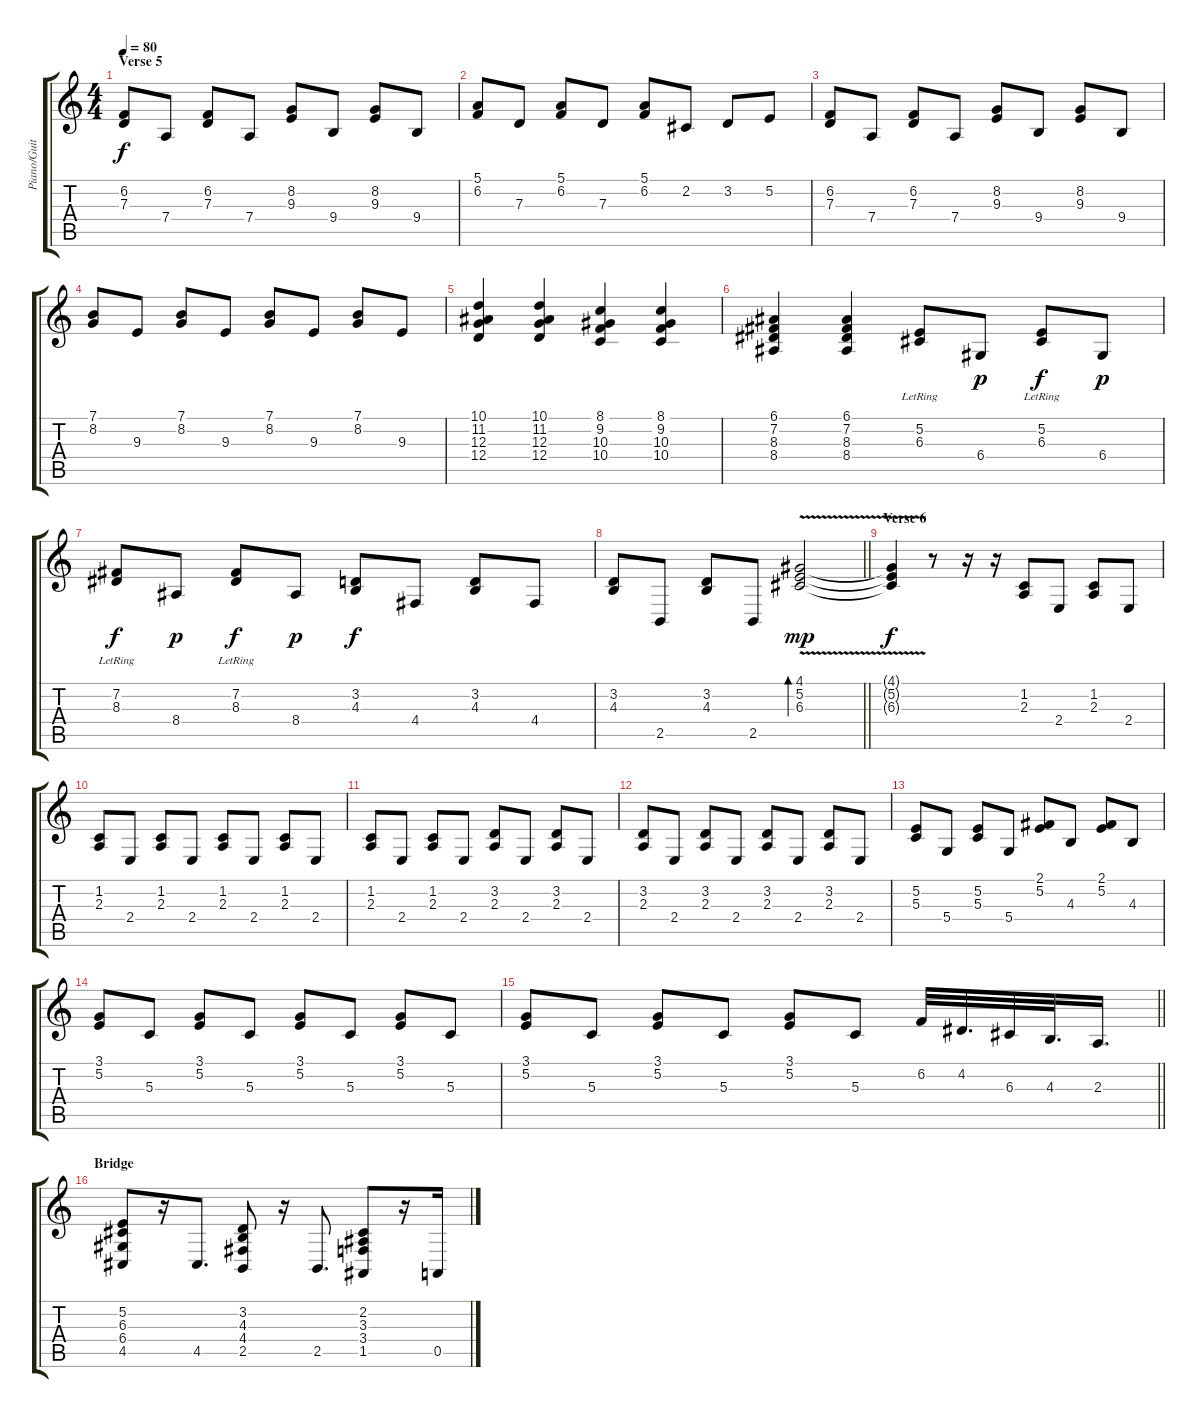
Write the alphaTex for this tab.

\track ("Piano/Guitar" "Piano/Guit") {instrument acousticgrandpiano}
\staff {score tabs}
\tuning (E4 B3 G3 D3 A2 E2) {hide}
\ts (4 4)
\section ("" "Verse 5")
\tempo 80
\clef g2
\ks c
(6.2 7.3).8{dy f} 7.4.8 (6.2 7.3).8 7.4.8 (8.2 9.3).8 9.4.8 (8.2 9.3).8 9.4.8 |
(5.1 6.2).8 7.3.8 (5.1 6.2).8 7.3.8 (5.1 6.2).8 2.2.8 3.2.8 5.2.8 |
(6.2 7.3).8 7.4.8 (6.2 7.3).8 7.4.8 (8.2 9.3).8 9.4.8 (8.2 9.3).8 9.4.8 |
(7.1 8.2).8 9.3.8 (7.1 8.2).8 9.3.8 (7.1 8.2).8 9.3.8 (7.1 8.2).8 9.3.8 |
(10.1 11.2 12.3 12.4).4 (10.1 11.2 12.3 12.4).4 (8.1 9.2 10.3 10.4).4 (8.1 9.2 10.3 10.4).4 |
(6.1 7.2 8.3 8.4).4 (6.1 7.2 8.3 8.4).4 (5.2{lr} 6.3{lr}).8 6.4.8{dy p} (5.2{lr} 6.3{lr}).8{dy f} 6.4.8{dy p} |
(7.2{lr} 8.3{lr}).8{dy f} 8.4.8{dy p} (7.2{lr} 8.3{lr}).8{dy f} 8.4.8{dy p} (3.2 4.3).8{dy f} 4.4.8 (3.2 4.3).8 4.4.8 |
\barLineRight lightlight
(3.2 4.3).8 2.5.8 (3.2 4.3).8 2.5.8 (4.1 5.2 6.3{v}).2{bd 120 dy mp} |
\section ("" "Verse 6")
(4.1{t} 5.2{t} 6.3{t}).4{dy f} r.8 r.16 r.16 (1.2 2.3).8 2.4.8 (1.2 2.3).8 2.4.8 |
(1.2 2.3).8 2.4.8 (1.2 2.3).8 2.4.8 (1.2 2.3).8 2.4.8 (1.2 2.3).8 2.4.8 |
(1.2 2.3).8 2.4.8 (1.2 2.3).8 2.4.8 (3.2 2.3).8 2.4.8 (3.2 2.3).8 2.4.8 |
(3.2 2.3).8 2.4.8 (3.2 2.3).8 2.4.8 (3.2 2.3).8 2.4.8 (3.2 2.3).8 2.4.8 |
(5.2 5.3).8 5.4.8 (5.2 5.3).8 5.4.8 (2.1 5.2).8 4.3.8 (2.1 5.2).8 4.3.8 |
(3.1 5.2).8 5.3.8 (3.1 5.2).8 5.3.8 (3.1 5.2).8 5.3.8 (3.1 5.2).8 5.3.8 |
\barLineRight lightlight
(3.1 5.2).8 5.3.8 (3.1 5.2).8 5.3.8 (3.1 5.2).8 5.3.8 6.2.32 4.2.32{d} 6.3.32 4.3.32{d} 2.3.16{d} |
\section ("" "Bridge")
(5.2 6.3 6.4 4.5).8 r.16 4.5.8{d} (3.2 4.3 4.4 2.5).8 r.16 2.5.8{d} (2.2 3.3 3.4 1.5).8 r.16 0.5.16
